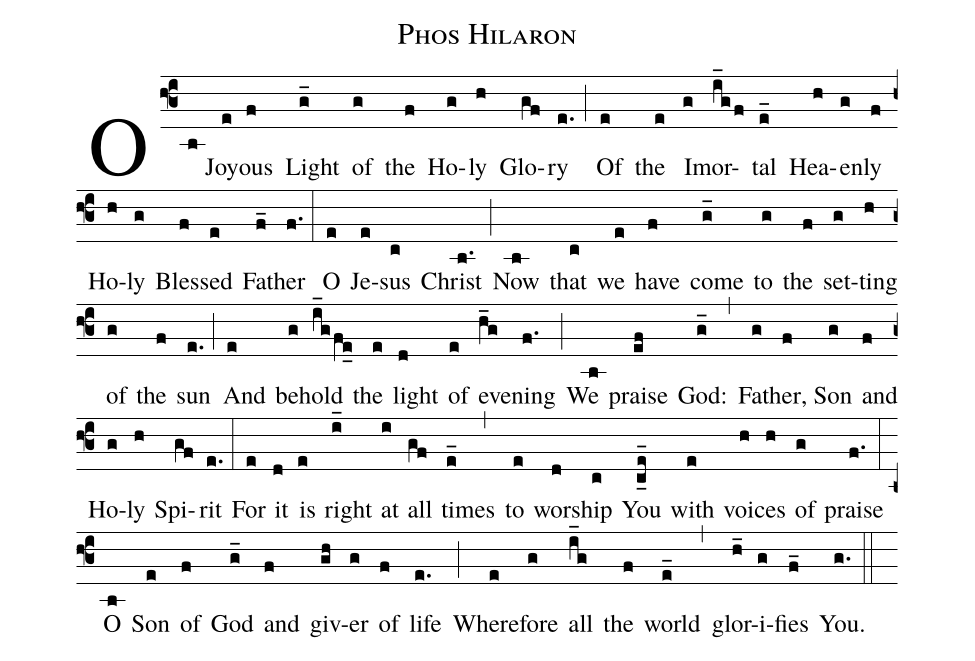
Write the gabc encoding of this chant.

name: Phos Hilaron;
%%
(f3) O(b) Joy(e)ous(f) Light(g_) of(g) the(f) Ho(g)ly(h) Glo(gf)ry(e.) (;)
Of(e) the(e) Im(g)or(i_gf)tal(e_) Hea(h)en(g)ly(f) Ho(h)ly(g) Bless(f)ed(e) Fa(f_)ther(f.) (:)
O(e) Je(e)sus(c) Christ(b.) (;)
Now(b) that(c) we(e) have(f) come(g_) to(g) the(f) set(g)ting(h) of(g) the(f) sun(e.) (;)
And(e) be(g)hold(i_gfe_) the(e) light(d) of(e) eve(h_g)ning(f.) (;)
We(b) praise(ef) God:(g_)(,) Fa(g)ther(f), Son(g) and(f) Ho(g)ly(h) Spi(gf)rit(e.) (:)
For(e) it(d) is(e) right(i_) at(i) all(gf) times(e_)(,) to(e) wor(d)ship(c) You(c_e_) with(e) voi(h)ces(h) of(g) praise(f.) (:)
O(b) Son(e) of(f) God(g_) and(f) giv(gh)er(g) of(f) life(e.) (;)
Where(e)fore(g) all(i_g) the(f) world(e_) (,) glor(h_)i(g)fies(f_) You.(g.) (::)
